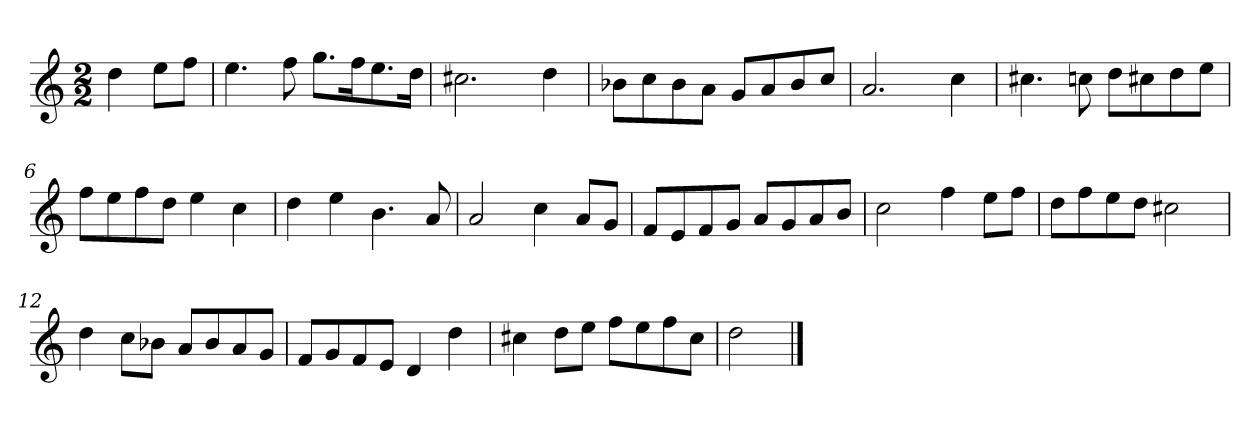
**kern
*part1
*staff1
*k[]
*M2/2
*MM120
=
4dd
8eeL
8ffJ
=1
4.ee
8ff
8.ggL
16ffK
8.ee
16ddJk
=2
2.cc#X
4dd
=3
8b-XL
8cc
8b-
8aJ
8gL
8a
8b-
8ccJ
=4
2.a
4cc
=5
4.cc#X
8ccn
8ddL
8cc#X
8dd
8eeJ
=6
8ffL
8ee
8ff
8ddJ
4ee
4cc
=7
4dd
4ee
4.b
8a
=8
2a
4cc
8aL
8gJ
=9
8fL
8e
8f
8gJ
8aL
8g
8a
8bJ
=10
2cc
4ff
8eeL
8ffJ
=11
8ddL
8ff
8ee
8ddJ
2cc#X
=12
4dd
8ccL
8b-XJ
8aL
8b-
8a
8gJ
=13
8fL
8g
8f
8eJ
4d
4dd
=14
4cc#X
8ddL
8eeJ
8ffL
8ee
8ff
8cc#J
=15
2dd
==
*-
